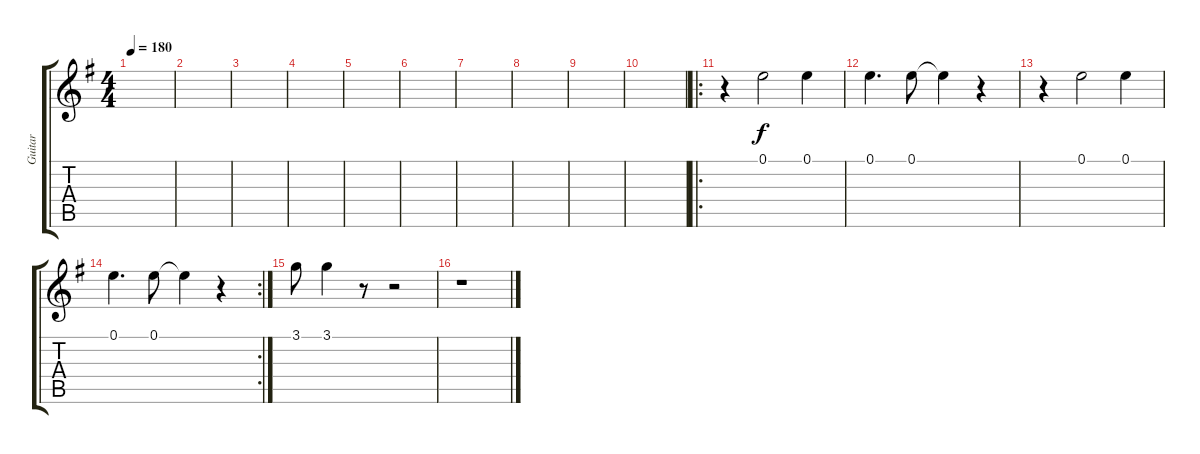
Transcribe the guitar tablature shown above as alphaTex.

\track ("Guitar" "Guitar") {instrument distortionguitar}
\staff {score tabs}
\tuning (E4 B3 G3 D3 A2 E2) {hide}
\ts (4 4)
\tempo 180
\clef g2
\ks g
|
|
|
|
|
|
|
|
|
|
\ro
r.4 0.1.2 0.1.4 |
0.1.4{d} 0.1.8 0.1{t}.4 r.4 |
r.4 0.1.2 0.1.4 |
\rc 2
0.1.4{d} 0.1.8 0.1{t}.4 r.4 |
3.1.8 3.1.4 r.8 r.2 |
r.1
